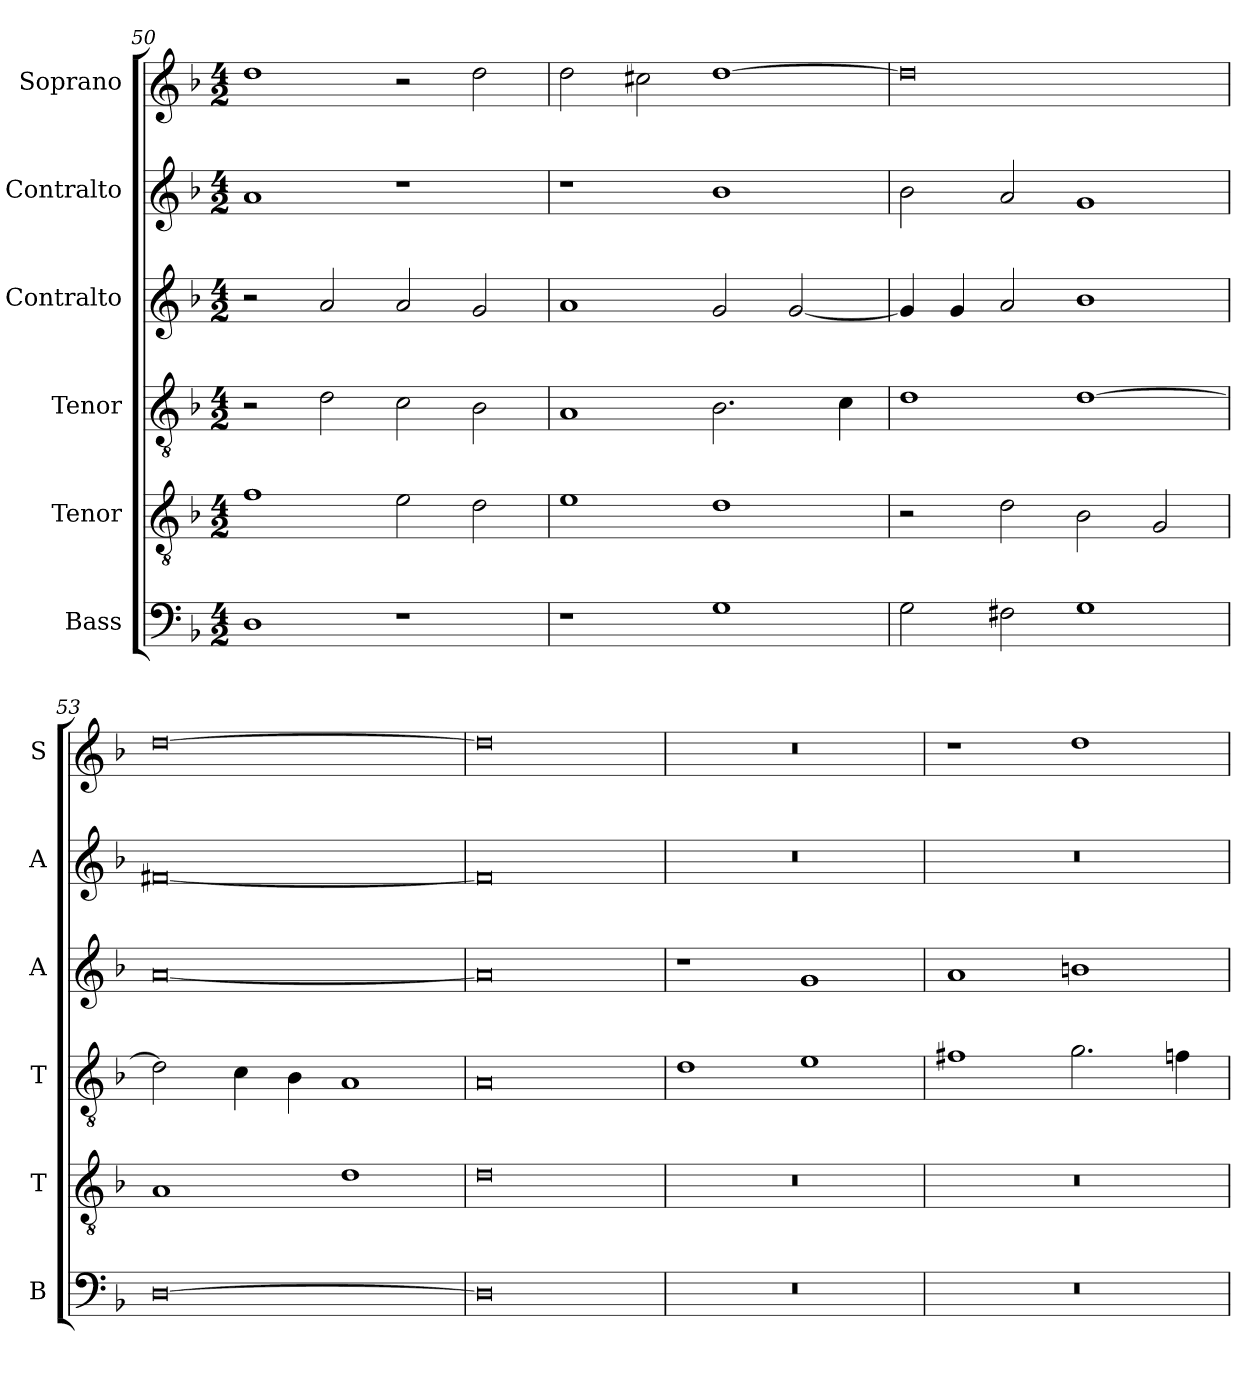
**kern	**kern	**kern	**kern	**kern	**kern
*part6	*part5	*part4	*part3	*part2	*part1
*staff6	*staff5	*staff4	*staff3	*staff2	*staff1
*I"Bass	*I"Tenor	*I"Tenor	*I"Contralto	*I"Contralto	*I"Soprano
*I'B	*I'T	*I'T	*I'A	*I'A	*I'S
*clefF4	*clefGv2	*clefGv2	*clefG2	*clefG2	*clefG2
*k[b-]	*k[b-]	*k[b-]	*k[b-]	*k[b-]	*k[b-]
*G:dor	*G:dor	*G:dor	*G:dor	*G:dor	*G:dor
*M4/2	*M4/2	*M4/2	*M4/2	*M4/2	*M4/2
=50	=50	=50	=50	=50	=50
1D	1f	2r	2r	1a	1dd
.	.	2d	2a	.	.
1r	2e	2c	2a	1r	2r
.	2d	2B-	2g	.	2dd
=51	=51	=51	=51	=51	=51
1r	1e	1A	1a	1r	2dd
.	.	.	.	.	2cc#X
1G	1d	2.B-	2g	1b-	[1dd
.	.	.	[2g	.	.
.	.	4c	.	.	.
=52	=52	=52	=52	=52	=52
2G	2r	1d	4g]	2b-	0dd]
.	.	.	4g	.	.
2F#X	2d	.	2a	2a	.
1G	2B-	[1d	1b-	1g	.
.	2G	.	.	.	.
=53	=53	=53	=53	=53	=53
[0D	1A	2d]	[0a	[0f#X	[0dd
.	.	4c	.	.	.
.	.	4B-	.	.	.
.	1d	1A	.	.	.
=54	=54	=54	=54	=54	=54
0D]	0d	0A	0a]	0f#]	0dd]
=55	=55	=55	=55	=55	=55
0r	0r	1d	1r	0r	0r
.	.	1e	1g	.	.
=56	=56	=56	=56	=56	=56
0r	0r	1f#X	1a	0r	1r
.	.	2.g	1bn	.	1dd
.	.	4fn	.	.	.
=	=	=	=	=	=
*-	*-	*-	*-	*-	*-
